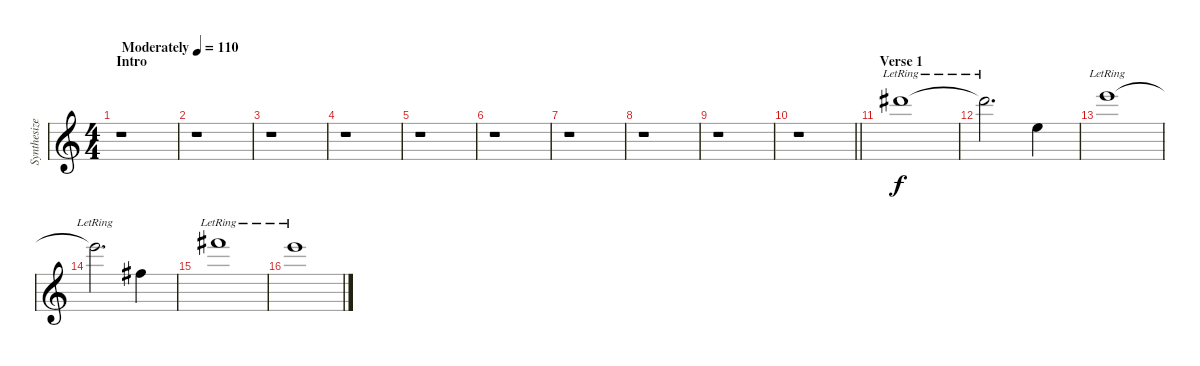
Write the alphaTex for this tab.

\track ("Synthesizer" "Synthesize") {instrument fx3crystal}
\staff {score}
\tuning (E4 B3 G3 D3 A2 E2 B1) {hide}
\ts (4 4)
\section ("" "Intro")
\tempo (110 "Moderately")
\clef g2
\ks c
r.1{dy f instrument fx3crystal} |
r.1 |
r.1 |
r.1 |
r.1 |
r.1 |
r.1 |
r.1 |
r.1 |
\barLineRight lightlight
r.1 |
\section ("" "Verse 1")
23.1{lr}.1 |
23.1{lr t}.2{d} 12.1.4 |
24.1{lr}.1 |
24.1{lr t}.2{d} 14.1.4 |
26.1{lr}.1 |
24.1{lr}.1
